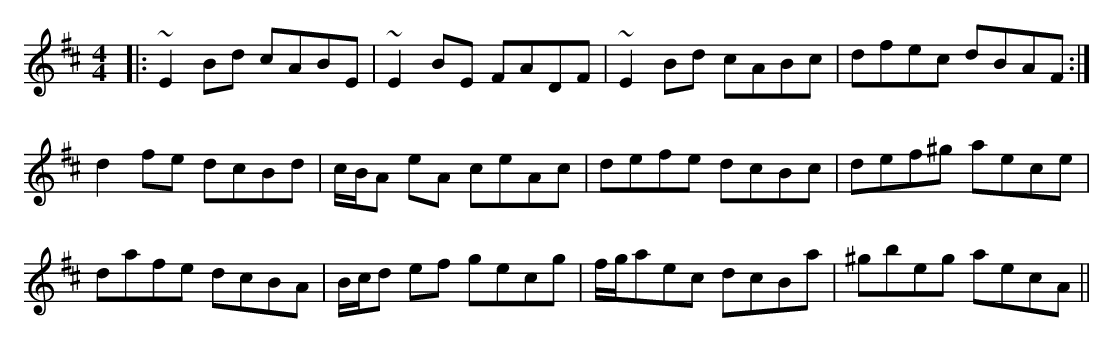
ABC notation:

X:1
M:4/4
K:Edor
|:~E2Bd cABE|~E2BE FADF|~E2Bd cABc|dfec dBAF:|
d2fe dcBd|c/B/A eA ceAc|defe dcBc|def^g aece|
dafe dcBA|B/c/d ef gecg|f/g/aec dcBa|^gbeg aecA||
